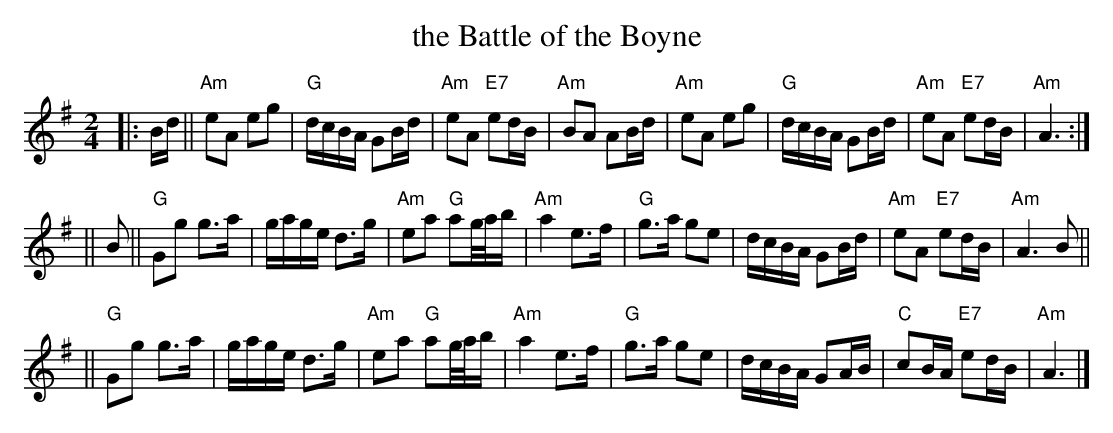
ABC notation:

X:1
T: the Battle of the Boyne
M: 2/4
L: 1/16
K: ADor
|: Bd || "Am"e2A2 e2g2 | "G"dcBA G2Bd | "Am"e2A2 "E7"e2dB | "Am"B2A2 A2Bd \
| "Am"e2A2 e2g2 | "G"dcBA G2Bd | "Am"e2A2 "E7"e2dB | "Am"A6 :|
|| B2 || "G"G2g2 g3a | gage d3g | "Am"e2a2 "G"a2g/a/b | "Am"a4 e3f \
| "G"g3a g2e2 | dcBA G2Bd | "Am"e2A2 "E7"e2dB | "Am"A6 B2 ||
|| "G"G2g2 g3a | gage d3g | "Am"e2a2 "G"a2g/a/b | "Am"a4 e3f \
| "G"g3a g2e2 | dcBA G2AB | "C"c2BA "E7"e2dB | "Am"A6 |]
